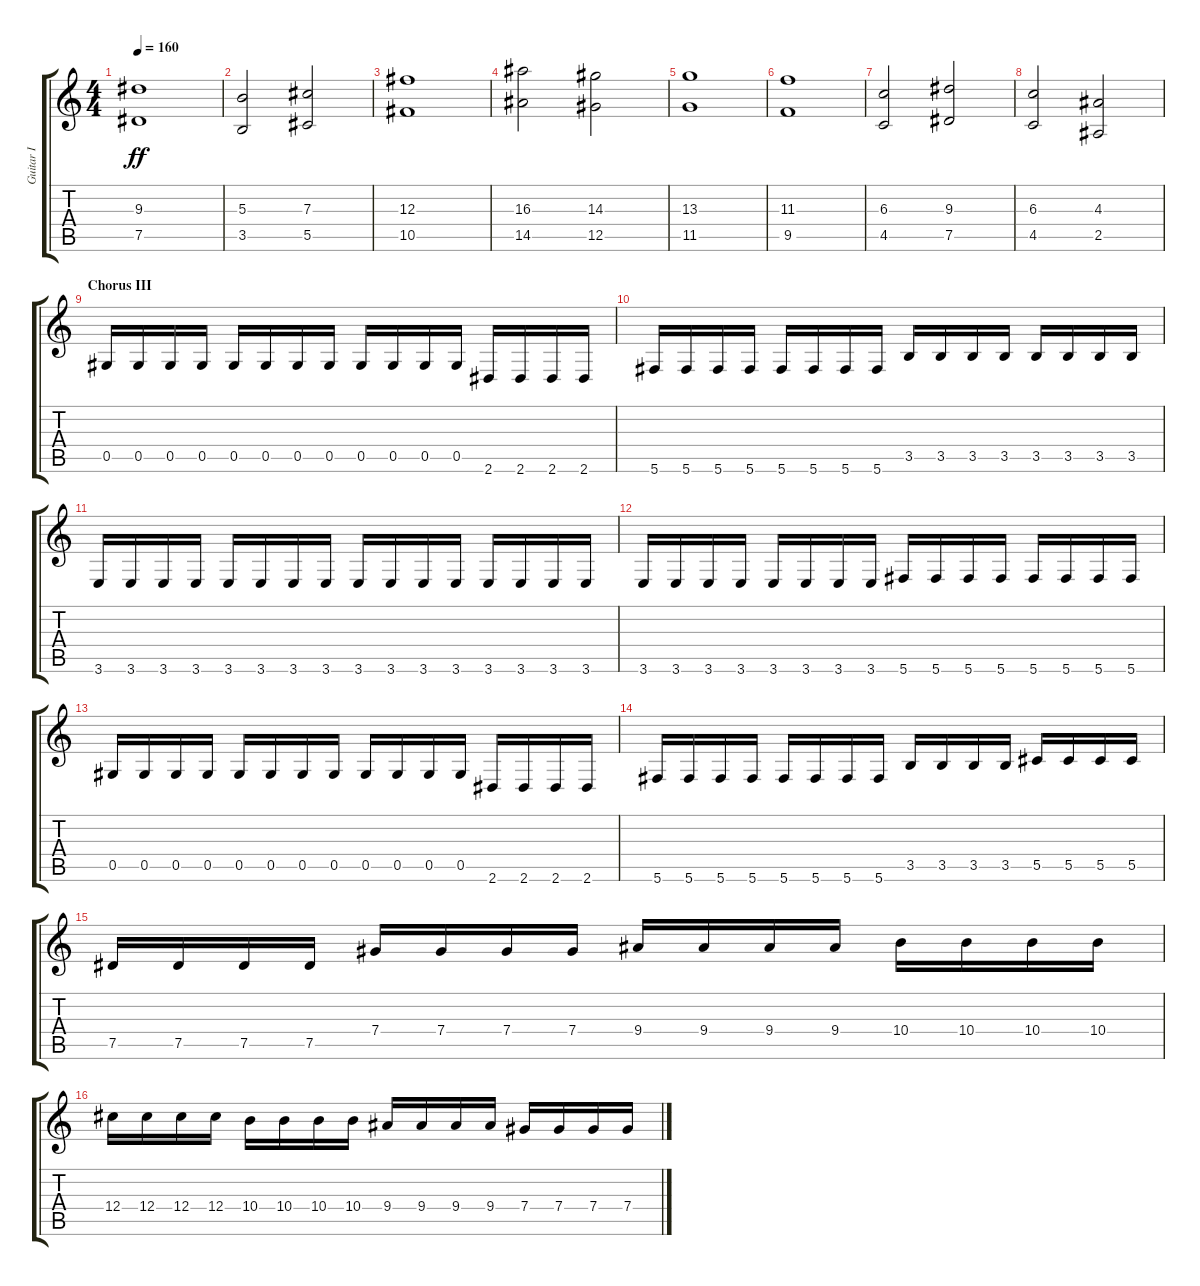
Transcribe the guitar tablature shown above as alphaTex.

\track ("Guitar I" "Guitar I") {instrument distortionguitar}
\staff {score tabs}
\tuning (Eb4 Bb3 Gb3 Db3 Ab2 Db2) {hide}
\ts (4 4)
\tempo 160
\clef g2
\ks c
(9.3 7.5).1{dy ff} |
(5.3 3.5).2 (7.3 5.5).2 |
(12.3 10.5).1 |
(16.3 14.5).2 (14.3 12.5).2 |
(13.3 11.5).1 |
(11.3 9.5).1 |
(6.3 4.5).2 (9.3 7.5).2 |
(6.3 4.5).2 (4.3 2.5).2 |
\section ("" "Chorus III")
0.5.16 0.5.16 0.5.16 0.5.16 0.5.16 0.5.16 0.5.16 0.5.16 0.5.16 0.5.16 0.5.16 0.5.16 2.6.16 2.6.16 2.6.16 2.6.16 |
5.6.16 5.6.16 5.6.16 5.6.16 5.6.16 5.6.16 5.6.16 5.6.16 3.5.16 3.5.16 3.5.16 3.5.16 3.5.16 3.5.16 3.5.16 3.5.16 |
3.6.16 3.6.16 3.6.16 3.6.16 3.6.16 3.6.16 3.6.16 3.6.16 3.6.16 3.6.16 3.6.16 3.6.16 3.6.16 3.6.16 3.6.16 3.6.16 |
3.6.16 3.6.16 3.6.16 3.6.16 3.6.16 3.6.16 3.6.16 3.6.16 5.6.16 5.6.16 5.6.16 5.6.16 5.6.16 5.6.16 5.6.16 5.6.16 |
0.5.16 0.5.16 0.5.16 0.5.16 0.5.16 0.5.16 0.5.16 0.5.16 0.5.16 0.5.16 0.5.16 0.5.16 2.6.16 2.6.16 2.6.16 2.6.16 |
5.6.16 5.6.16 5.6.16 5.6.16 5.6.16 5.6.16 5.6.16 5.6.16 3.5.16 3.5.16 3.5.16 3.5.16 5.5.16 5.5.16 5.5.16 5.5.16 |
7.5.16 7.5.16 7.5.16 7.5.16 7.4.16 7.4.16 7.4.16 7.4.16 9.4.16 9.4.16 9.4.16 9.4.16 10.4.16 10.4.16 10.4.16 10.4.16 |
12.4.16 12.4.16 12.4.16 12.4.16 10.4.16 10.4.16 10.4.16 10.4.16 9.4.16 9.4.16 9.4.16 9.4.16 7.4.16 7.4.16 7.4.16 7.4.16
